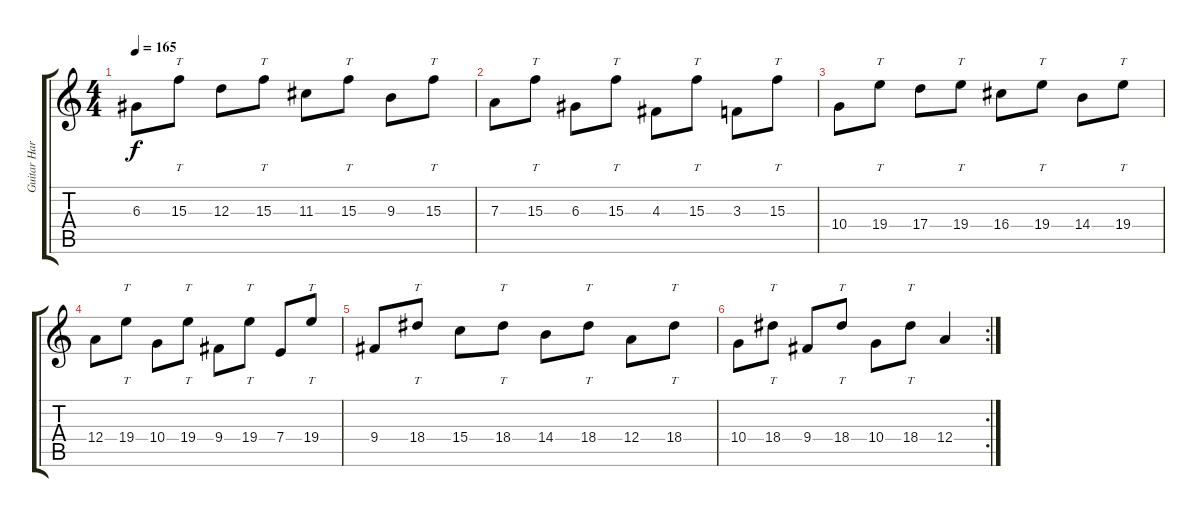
\track ("Guitar Harmonics" "Guitar Har") {instrument overdrivenguitar}
\staff {score tabs}
\tuning (B3 Gb3 D3 A2 E2 B1) {hide}
\ts (4 4)
\tempo 165
\clef g2
\ks c
6.3.8{dy f} 15.3.8{tt} 12.3.8 15.3.8{tt} 11.3.8 15.3.8{tt} 9.3.8 15.3.8{tt} |
7.3.8 15.3.8{tt} 6.3.8 15.3.8{tt} 4.3.8 15.3.8{tt} 3.3.8 15.3.8{tt} |
10.4.8 19.4.8{tt} 17.4.8 19.4.8{tt} 16.4.8 19.4.8{tt} 14.4.8 19.4.8{tt} |
12.4.8 19.4.8{tt} 10.4.8 19.4.8{tt} 9.4.8 19.4.8{tt} 7.4.8 19.4.8{tt} |
9.4.8 18.4.8{tt} 15.4.8 18.4.8{tt} 14.4.8 18.4.8{tt} 12.4.8 18.4.8{tt} |
\rc 2
10.4.8 18.4.8{tt} 9.4.8 18.4.8{tt} 10.4.8 18.4.8{tt} 12.4.4
